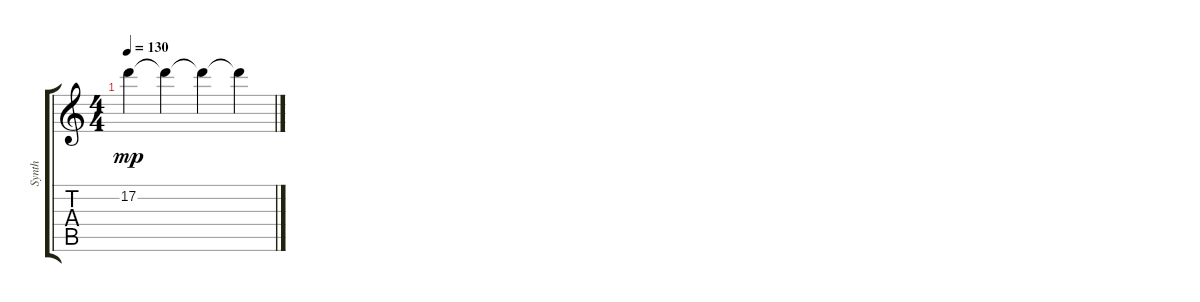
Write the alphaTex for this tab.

\track ("Synth" "Synth") {instrument electricguitarclean}
\staff {score tabs}
\tuning (D4 A3 F3 C3 G2 C2) {hide}
\ts (4 4)
\tempo 130
\clef g2
\ks c
17.2{t}.4{dy mp} 17.2{t}.4 17.2{t}.4 17.2{t}.4
